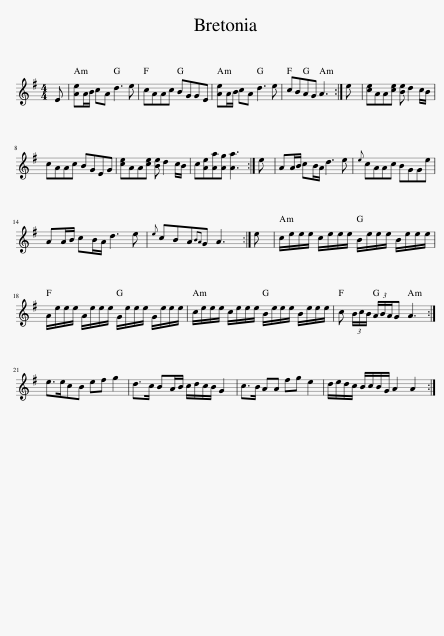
X:1
L:1/8
M:4/4
I:linebreak $
K:G
V:1 treble
V:1
 E | [Ae]A/B/ cA d3 e | cAAc BGGE | [Ae]A/B/ cA d3 e | cBAG A3 :| %5
 e | [ce]AA[ce] [Be] d2 c/B/ |$ cAAc BGEG | [ce]AA[ce] [Be] d2 c/B/ | c[Ae][Aa][Ag] [Aa]3 :| %10
 e | AA/B/ cB/A/ d3 e |{e} cAAc BGGe |$ AA/B/ cB/A/ d3 e |{e} cBA{BA}G A3 :| %15
 e | c/e/e/e/ c/e/e/e/ B/e/e/e/ B/e/e/e/ |$ A/e/e/e/ A/e/e/e/ G/e/e/e/ G/e/e/e/ | c/e/e/e/ c/e/e/e/ B/e/e/e/ B/e/e/e/ | c (3B/c/B/ (3A/B/A/G A3 :|$ %20
 e>ecB ef g2 | d>c BA/B/ c/d/c/B/ G2 | c>B AA fg e2 | d/e/d/c/ B/c/B/G/ A2 A2 :| %24
